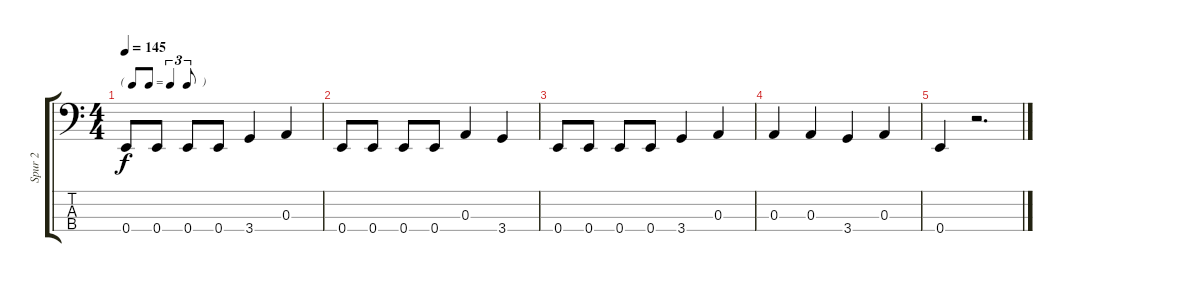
\track ("Spur 2" "Spur 2") {instrument electricbassfinger}
\staff {score tabs}
\tuning (G2 D2 A1 E1) {hide}
\ts (4 4)
\tf triplet8th
\tempo 145
\clef f4
\ks c
0.4.8{dy f} 0.4.8 0.4.8 0.4.8 3.4.4 0.3.4 |
0.4.8 0.4.8 0.4.8 0.4.8 0.3.4 3.4.4 |
0.4.8 0.4.8 0.4.8 0.4.8 3.4.4 0.3.4 |
0.3.4 0.3.4 3.4.4 0.3.4 |
0.4.4 r.2{d}
